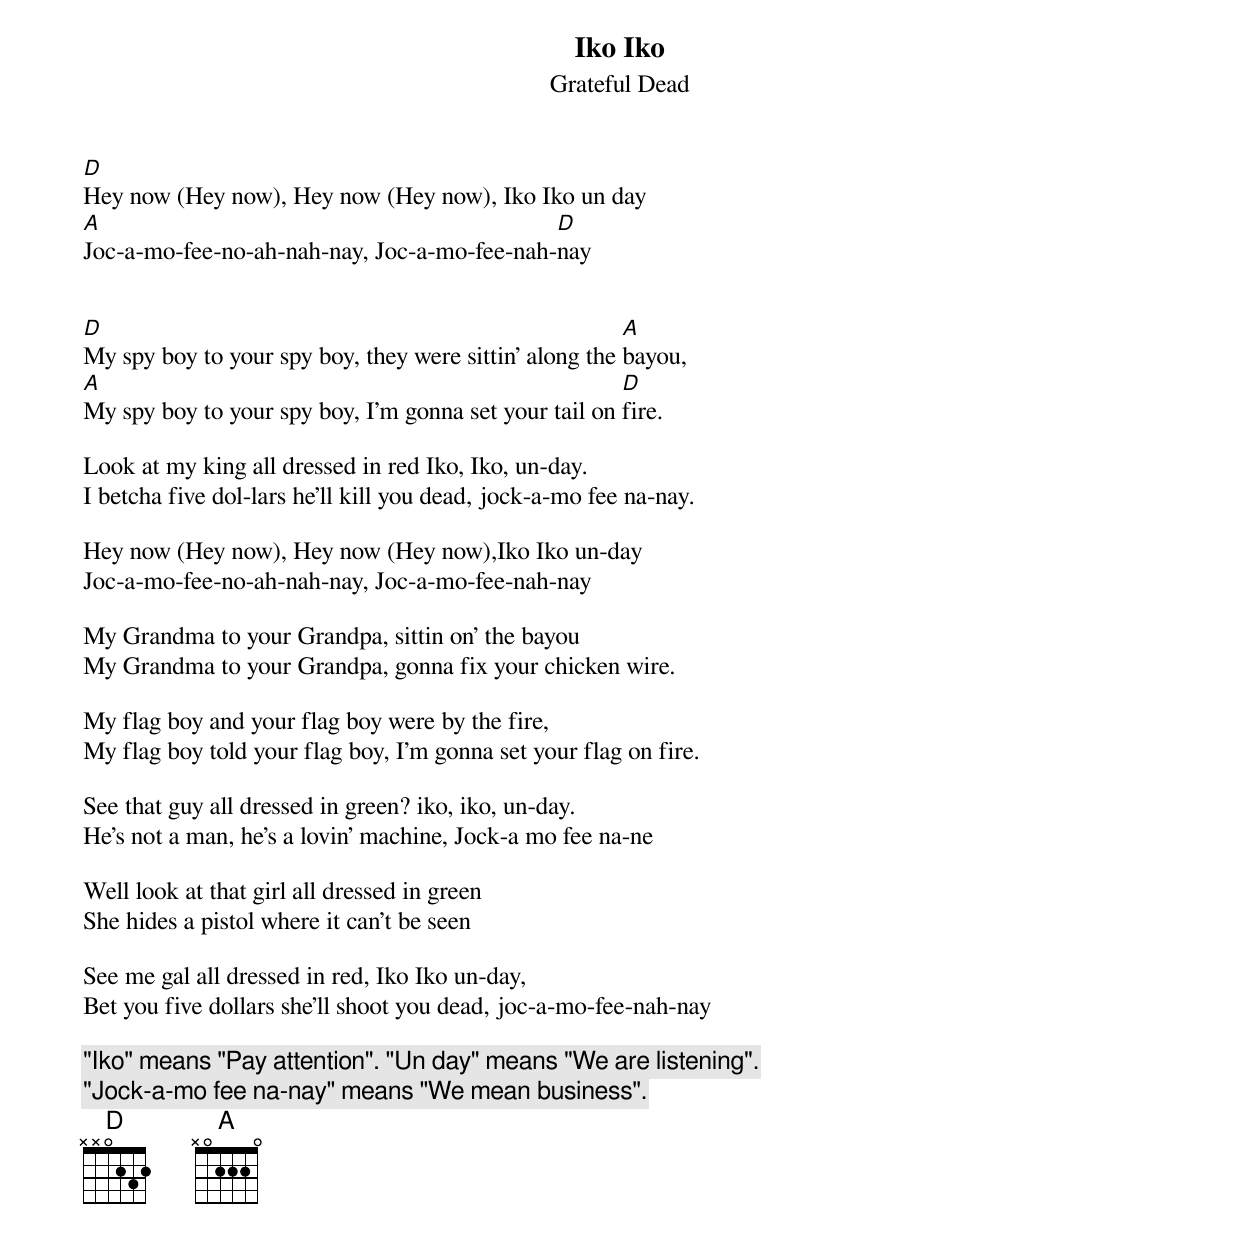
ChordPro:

{t:Iko Iko}
{st:Grateful Dead}

[D]Hey now (Hey now), Hey now (Hey now), Iko Iko un day
[A]Joc-a-mo-fee-no-ah-nah-nay, Joc-a-mo-fee-nah-[D]nay


[D]My spy boy to your spy boy, they were sittin' along the [A]bayou,
[A]My spy boy to your spy boy, I'm gonna set your tail on [D]fire.

Look at my king all dressed in red Iko, Iko, un-day.
I betcha five dol-lars he'll kill you dead, jock-a-mo fee na-nay.

Hey now (Hey now), Hey now (Hey now),Iko Iko un-day
Joc-a-mo-fee-no-ah-nah-nay, Joc-a-mo-fee-nah-nay

My Grandma to your Grandpa, sittin on' the bayou
My Grandma to your Grandpa, gonna fix your chicken wire.

My flag boy and your flag boy were by the fire,
My flag boy told your flag boy, I'm gonna set your flag on fire.

See that guy all dressed in green? iko, iko, un-day.
He's not a man, he's a lovin' machine, Jock-a mo fee na-ne

Well look at that girl all dressed in green
She hides a pistol where it can't be seen

See me gal all dressed in red, Iko Iko un-day,
Bet you five dollars she'll shoot you dead, joc-a-mo-fee-nah-nay

{c: "Iko" means "Pay attention". "Un day" means "We are listening". }
{C: "Jock-a-mo fee na-nay" means "We mean business". }
